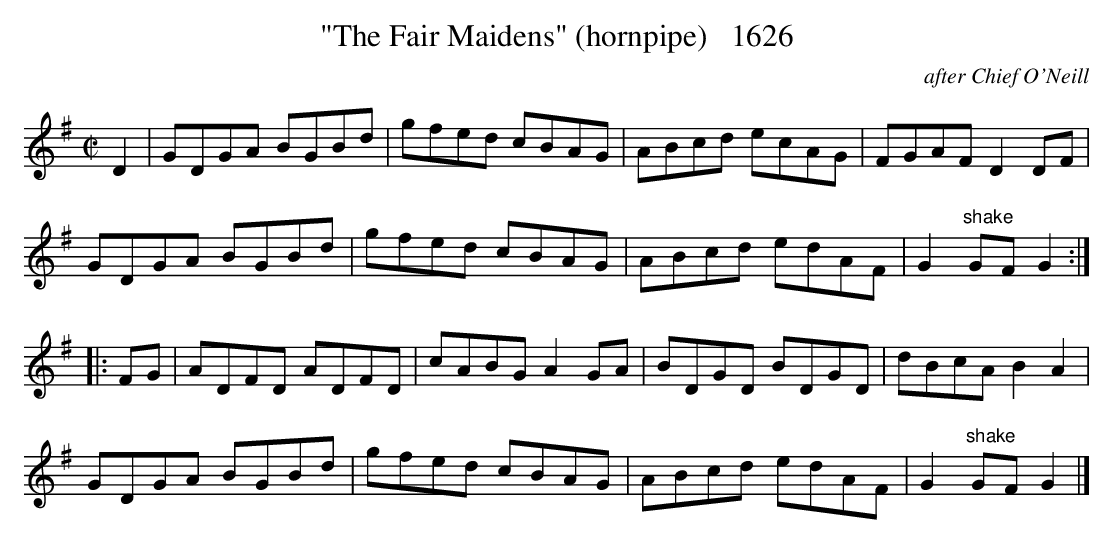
X:1
T:"The Fair Maidens" (hornpipe)   1626
C:after Chief O'Neill
BRENNAN July 2003 (HTTP://WWW.SOSYOURMOM.COM)
M:C|
L:1/8
K:G
D2|GDGA BGBd|gfed cBAG|ABcd ecAG|FGAF D2DF|
GDGA BGBd|gfed cBAG|ABcd edAF|G2"^shake"GF G2:|
|:FG|ADFD ADFD|cABG A2GA|BDGD BDGD|dBcA B2A2|
GDGA BGBd|gfed cBAG|ABcd edAF|G2"^shake"GF G2|]
